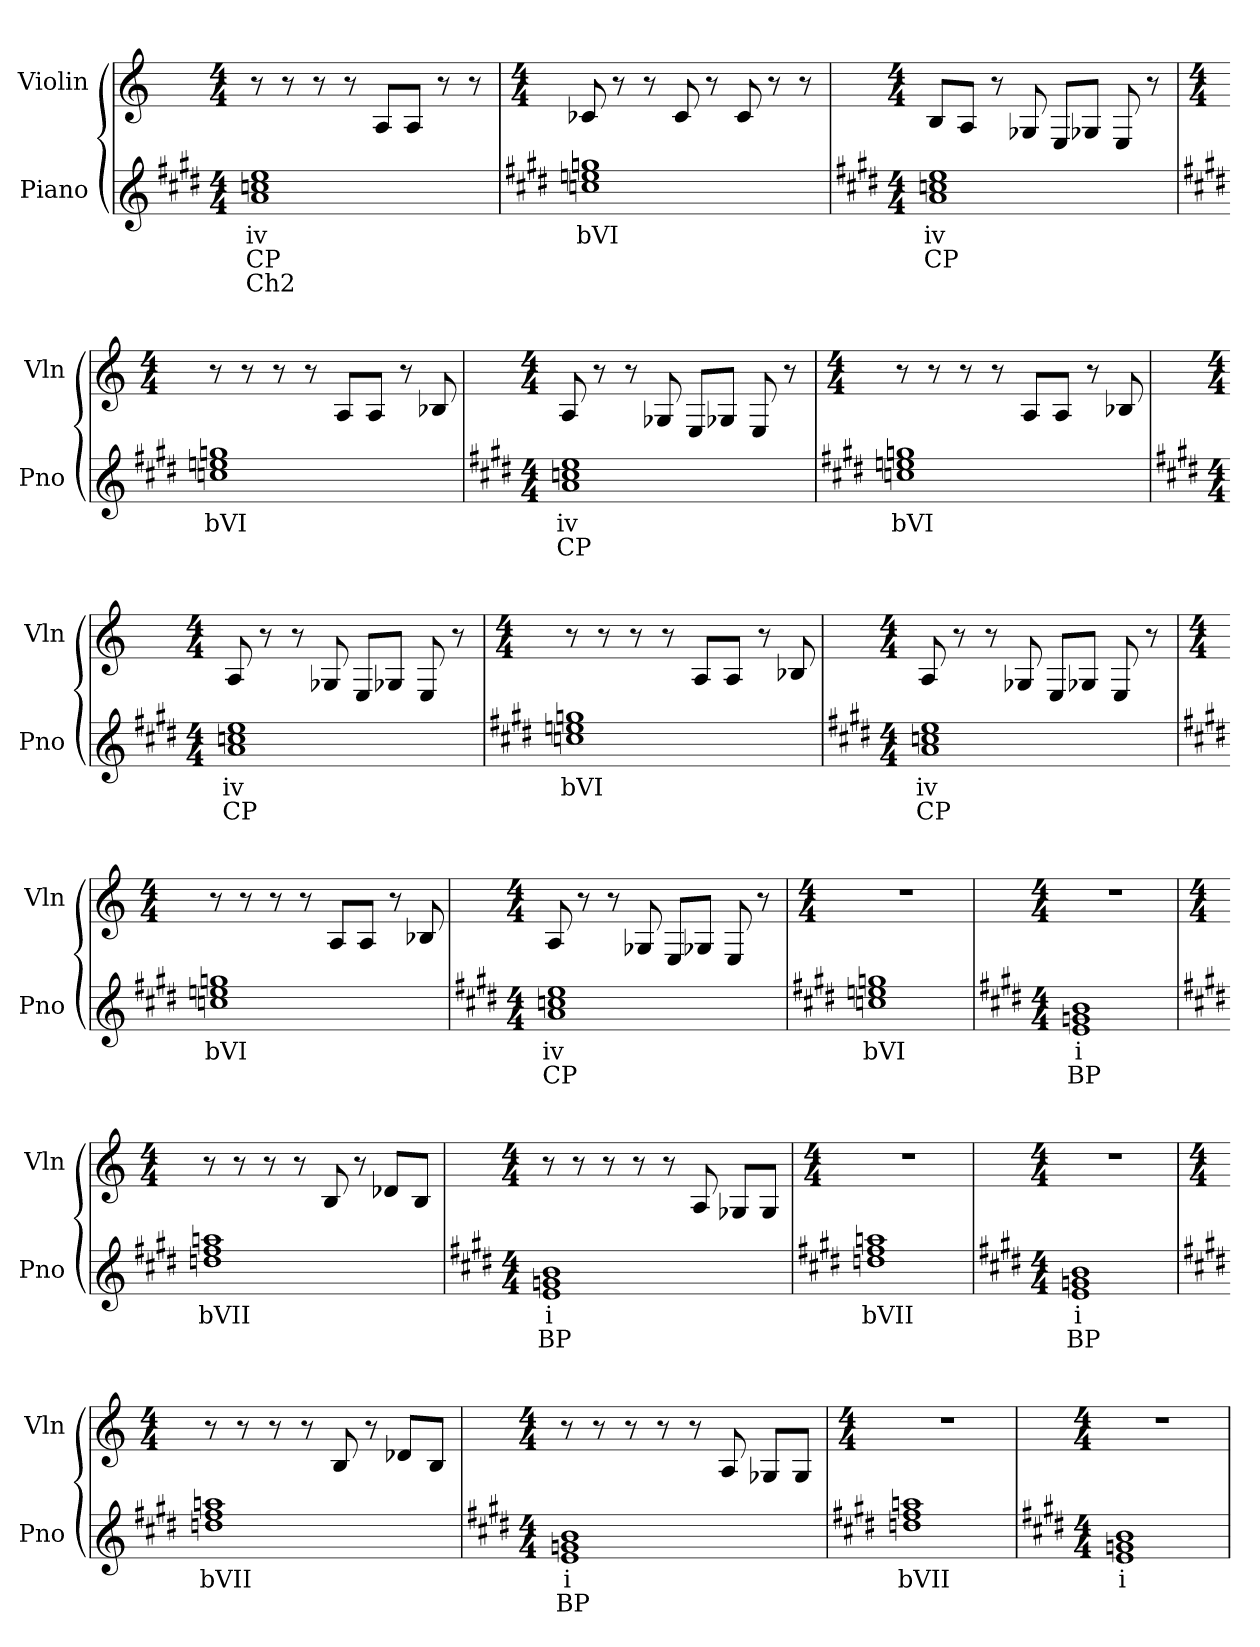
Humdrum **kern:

**kern	**text	**text	**text	**kern
*part2	*part2	*part2	*part2	*part1
*staff2	*staff2	*staff2	*staff2	*staff1
*I"Piano	*	*	*	*I"Violin
*I'Pno	*	*	*	*I'Vln
*k[f#c#g#d#]	*	*	*	*
*E:	*	*	*	*
*M4/4	*	*	*	*M4/4
=	=	=	=	=
1a 1ccn 1ee	iv	CP	Ch2	8r
.	.	.	.	8r
.	.	.	.	8r
.	.	.	.	8r
.	.	.	.	8AL
.	.	.	.	8AJ
.	.	.	.	8r
.	.	.	.	8r
=	=	=	=	=
*k[f#c#g#d#]	*	*	*	*
*E:	*	*	*	*
*	*	*	*	*M4/4
1ccn 1een 1ggn	bVI	.	.	8c-X
.	.	.	.	8r
.	.	.	.	8r
.	.	.	.	8c-
.	.	.	.	8r
.	.	.	.	8c-
.	.	.	.	8r
.	.	.	.	8r
=	=	=	=	=
*k[f#c#g#d#]	*	*	*	*
*E:	*	*	*	*
*M4/4	*	*	*	*M4/4
1a 1ccn 1ee	iv	CP	.	8BL
.	.	.	.	8AJ
.	.	.	.	8r
.	.	.	.	8G-X
.	.	.	.	8EL
.	.	.	.	8G-XJ
.	.	.	.	8E
.	.	.	.	8r
=	=	=	=	=
*k[f#c#g#d#]	*	*	*	*
*E:	*	*	*	*
*	*	*	*	*M4/4
1ccn 1een 1ggn	bVI	.	.	8r
.	.	.	.	8r
.	.	.	.	8r
.	.	.	.	8r
.	.	.	.	8AL
.	.	.	.	8AJ
.	.	.	.	8r
.	.	.	.	8B-X
=	=	=	=	=
*k[f#c#g#d#]	*	*	*	*
*E:	*	*	*	*
*M4/4	*	*	*	*M4/4
1a 1ccn 1ee	iv	CP	.	8A
.	.	.	.	8r
.	.	.	.	8r
.	.	.	.	8G-X
.	.	.	.	8EL
.	.	.	.	8G-XJ
.	.	.	.	8E
.	.	.	.	8r
=	=	=	=	=
*k[f#c#g#d#]	*	*	*	*
*E:	*	*	*	*
*	*	*	*	*M4/4
1ccn 1een 1ggn	bVI	.	.	8r
.	.	.	.	8r
.	.	.	.	8r
.	.	.	.	8r
.	.	.	.	8AL
.	.	.	.	8AJ
.	.	.	.	8r
.	.	.	.	8B-X
=	=	=	=	=
*k[f#c#g#d#]	*	*	*	*
*E:	*	*	*	*
*M4/4	*	*	*	*M4/4
1a 1ccn 1ee	iv	CP	.	8A
.	.	.	.	8r
.	.	.	.	8r
.	.	.	.	8G-X
.	.	.	.	8EL
.	.	.	.	8G-XJ
.	.	.	.	8E
.	.	.	.	8r
=	=	=	=	=
*k[f#c#g#d#]	*	*	*	*
*E:	*	*	*	*
*	*	*	*	*M4/4
1ccn 1een 1ggn	bVI	.	.	8r
.	.	.	.	8r
.	.	.	.	8r
.	.	.	.	8r
.	.	.	.	8AL
.	.	.	.	8AJ
.	.	.	.	8r
.	.	.	.	8B-X
=	=	=	=	=
*k[f#c#g#d#]	*	*	*	*
*E:	*	*	*	*
*M4/4	*	*	*	*M4/4
1a 1ccn 1ee	iv	CP	.	8A
.	.	.	.	8r
.	.	.	.	8r
.	.	.	.	8G-X
.	.	.	.	8EL
.	.	.	.	8G-XJ
.	.	.	.	8E
.	.	.	.	8r
=	=	=	=	=
*k[f#c#g#d#]	*	*	*	*
*E:	*	*	*	*
*	*	*	*	*M4/4
1ccn 1een 1ggn	bVI	.	.	8r
.	.	.	.	8r
.	.	.	.	8r
.	.	.	.	8r
.	.	.	.	8AL
.	.	.	.	8AJ
.	.	.	.	8r
.	.	.	.	8B-X
=	=	=	=	=
*k[f#c#g#d#]	*	*	*	*
*E:	*	*	*	*
*M4/4	*	*	*	*M4/4
1a 1ccn 1ee	iv	CP	.	8A
.	.	.	.	8r
.	.	.	.	8r
.	.	.	.	8G-X
.	.	.	.	8EL
.	.	.	.	8G-XJ
.	.	.	.	8E
.	.	.	.	8r
=	=	=	=	=
*k[f#c#g#d#]	*	*	*	*
*E:	*	*	*	*
*	*	*	*	*M4/4
1ccn 1een 1ggn	bVI	.	.	1r
=	=	=	=	=
*k[f#c#g#d#]	*	*	*	*
*E:	*	*	*	*
*M4/4	*	*	*	*M4/4
1e 1gn 1b	i	BP	.	1r
=	=	=	=	=
*k[f#c#g#d#]	*	*	*	*
*E:	*	*	*	*
*	*	*	*	*M4/4
1ddn 1ff# 1aan	bVII	.	.	8r
.	.	.	.	8r
.	.	.	.	8r
.	.	.	.	8r
.	.	.	.	8B
.	.	.	.	8r
.	.	.	.	8d-XL
.	.	.	.	8BJ
=	=	=	=	=
*k[f#c#g#d#]	*	*	*	*
*E:	*	*	*	*
*M4/4	*	*	*	*M4/4
1e 1gn 1b	i	BP	.	8r
.	.	.	.	8r
.	.	.	.	8r
.	.	.	.	8r
.	.	.	.	8r
.	.	.	.	8A
.	.	.	.	8G-XL
.	.	.	.	8G-J
=	=	=	=	=
*k[f#c#g#d#]	*	*	*	*
*E:	*	*	*	*
*	*	*	*	*M4/4
1ddn 1ff# 1aan	bVII	.	.	1r
=	=	=	=	=
*k[f#c#g#d#]	*	*	*	*
*E:	*	*	*	*
*M4/4	*	*	*	*M4/4
1e 1gn 1b	i	BP	.	1r
=	=	=	=	=
*k[f#c#g#d#]	*	*	*	*
*E:	*	*	*	*
*	*	*	*	*M4/4
1ddn 1ff# 1aan	bVII	.	.	8r
.	.	.	.	8r
.	.	.	.	8r
.	.	.	.	8r
.	.	.	.	8B
.	.	.	.	8r
.	.	.	.	8d-XL
.	.	.	.	8BJ
=	=	=	=	=
*k[f#c#g#d#]	*	*	*	*
*E:	*	*	*	*
*M4/4	*	*	*	*M4/4
1e 1gn 1b	i	BP	.	8r
.	.	.	.	8r
.	.	.	.	8r
.	.	.	.	8r
.	.	.	.	8r
.	.	.	.	8A
.	.	.	.	8G-XL
.	.	.	.	8G-J
=	=	=	=	=
*k[f#c#g#d#]	*	*	*	*
*E:	*	*	*	*
*	*	*	*	*M4/4
1ddn 1ff# 1aan	bVII	.	.	1r
=	=	=	=	=
*k[f#c#g#d#]	*	*	*	*
*E:	*	*	*	*
*M4/4	*	*	*	*M4/4
1e 1gn 1b	i	.	.	1r
=	=	=	=	=
*-	*-	*-	*-	*-
